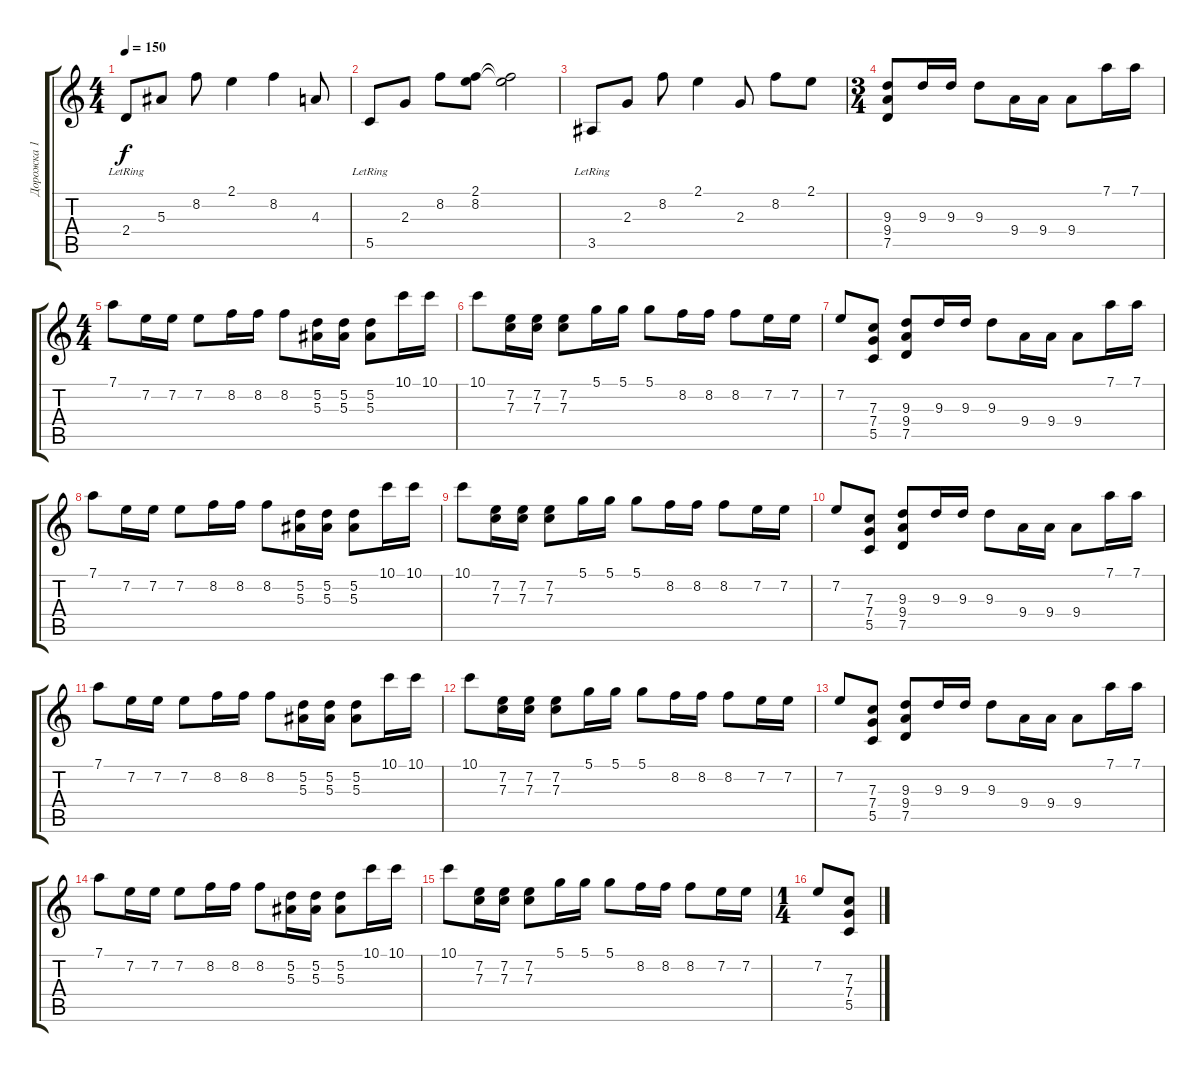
\track ("Дорожка 1" "Дорожка 1") {instrument distortionguitar}
\staff {score tabs}
\tuning (D4 A3 F3 C3 G2 D2) {hide}
\ts (4 4)
\tempo 150
\clef g2
\ks c
2.4{lr}.8{dy f} 5.3.8 8.2.8 2.1.4 8.2.4 4.3.8 |
5.5{lr}.8 2.3.8 8.2.8 (2.1 8.2).8 (2.1{t} 8.2{t}).2 |
3.5{lr}.8 2.3.8 8.2.8 2.1.4 2.3.8 8.2.8 2.1.8 |
\ts (3 4)
(9.3 9.4 7.5).8 9.3.16 9.3.16 9.3.8 9.4.16 9.4.16 9.4.8 7.1.16 7.1.16 |
\ts (4 4)
7.1.8 7.2.16 7.2.16 7.2.8 8.2.16 8.2.16 8.2.8 (5.2 5.3).16 (5.2 5.3).16 (5.2 5.3).8 10.1.16 10.1.16 |
10.1.8 (7.2 7.3).16 (7.2 7.3).16 (7.2 7.3).8 5.1.16 5.1.16 5.1.8 8.2.16 8.2.16 8.2.8 7.2.16 7.2.16 |
7.2.8 (7.3 7.4 5.5).8 (9.3 9.4 7.5).8 9.3.16 9.3.16 9.3.8 9.4.16 9.4.16 9.4.8 7.1.16 7.1.16 |
7.1.8 7.2.16 7.2.16 7.2.8 8.2.16 8.2.16 8.2.8 (5.2 5.3).16 (5.2 5.3).16 (5.2 5.3).8 10.1.16 10.1.16 |
10.1.8 (7.2 7.3).16 (7.2 7.3).16 (7.2 7.3).8 5.1.16 5.1.16 5.1.8 8.2.16 8.2.16 8.2.8 7.2.16 7.2.16 |
7.2.8 (7.3 7.4 5.5).8 (9.3 9.4 7.5).8 9.3.16 9.3.16 9.3.8 9.4.16 9.4.16 9.4.8 7.1.16 7.1.16 |
7.1.8 7.2.16 7.2.16 7.2.8 8.2.16 8.2.16 8.2.8 (5.2 5.3).16 (5.2 5.3).16 (5.2 5.3).8 10.1.16 10.1.16 |
10.1.8 (7.2 7.3).16 (7.2 7.3).16 (7.2 7.3).8 5.1.16 5.1.16 5.1.8 8.2.16 8.2.16 8.2.8 7.2.16 7.2.16 |
7.2.8 (7.3 7.4 5.5).8 (9.3 9.4 7.5).8 9.3.16 9.3.16 9.3.8 9.4.16 9.4.16 9.4.8 7.1.16 7.1.16 |
7.1.8 7.2.16 7.2.16 7.2.8 8.2.16 8.2.16 8.2.8 (5.2 5.3).16 (5.2 5.3).16 (5.2 5.3).8 10.1.16 10.1.16 |
10.1.8 (7.2 7.3).16 (7.2 7.3).16 (7.2 7.3).8 5.1.16 5.1.16 5.1.8 8.2.16 8.2.16 8.2.8 7.2.16 7.2.16 |
\ts (1 4)
7.2.8 (7.3 7.4 5.5).8
